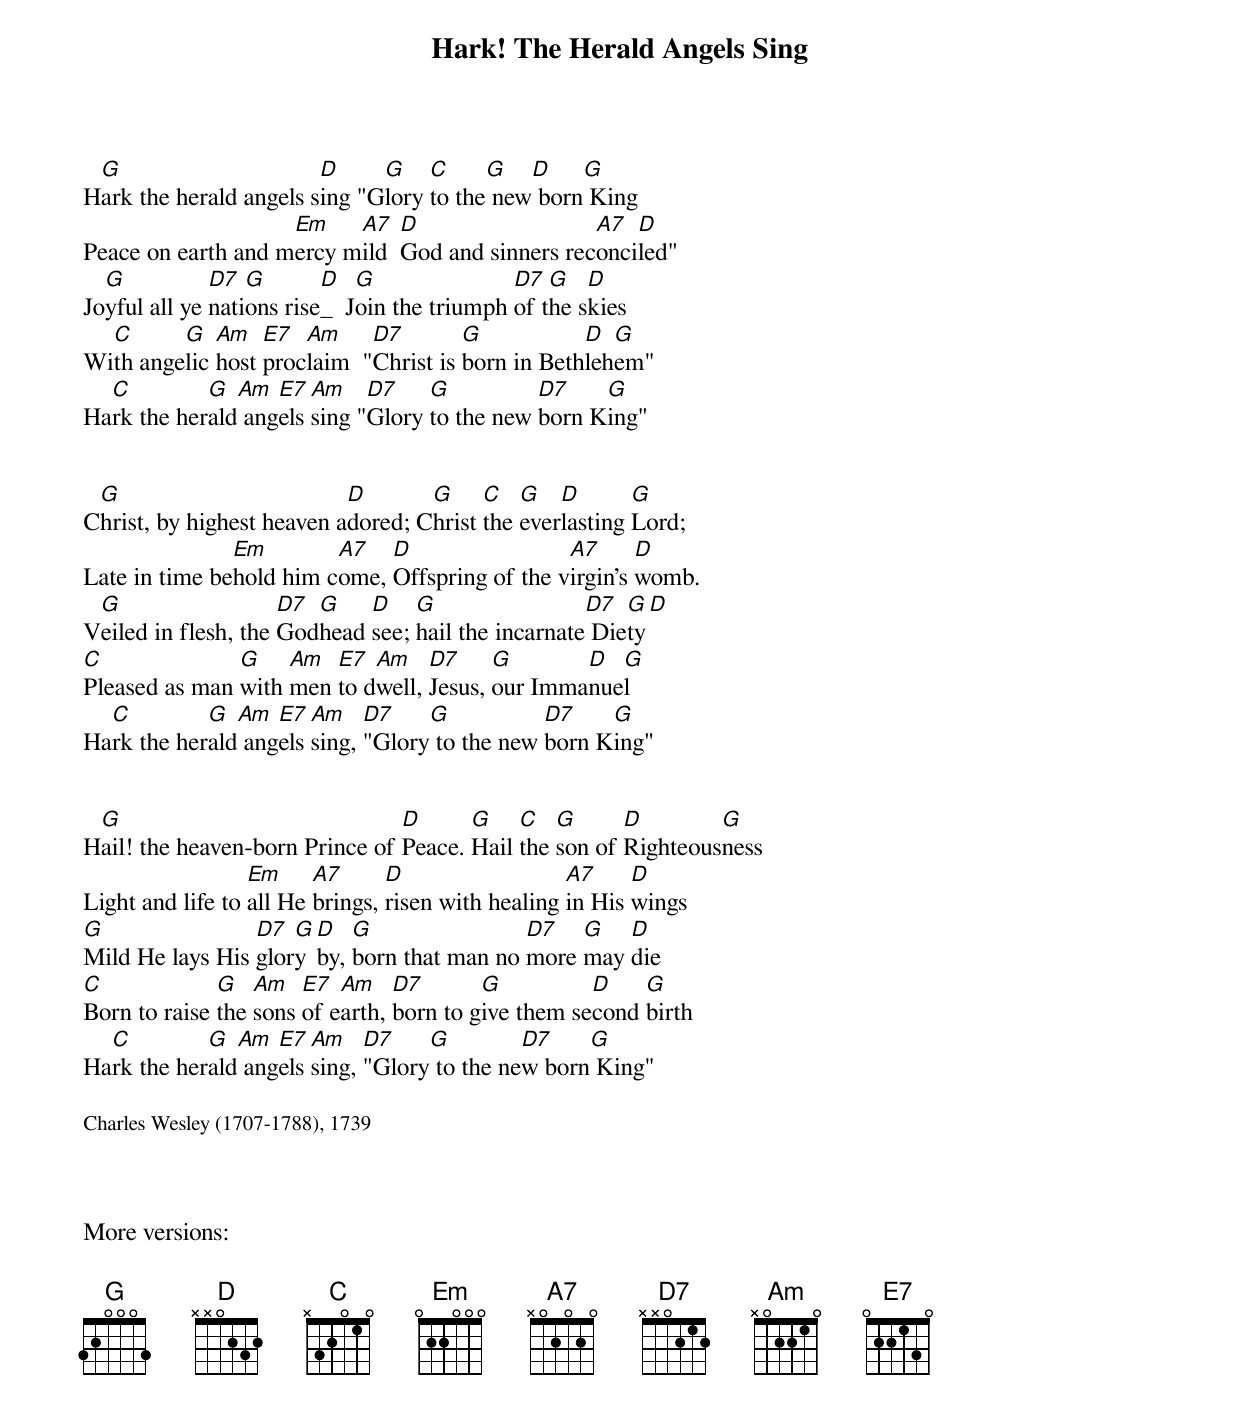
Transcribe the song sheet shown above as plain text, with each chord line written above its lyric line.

Hark! The Herald Angels Sing
 G                      D     G    C     G   D    G
Hark the herald angels sing "Glory to the new born King
                    Em    A7   D                  A7  D
Peace on earth and mercy mild  God and sinners reconciled"
  G           D7  G       D   G               D7  G   D
Joyful all ye nations rise_  Join the triumph of the skies
  C      G   Am   E7  Am     D7        G           D  G
With angelic host proclaim  "Christ is born in Bethlehem"
  C         G  Am  E7  Am    D7    G          D7    G
Hark the herald angels sing "Glory to the new born King"


 G                         D       G     C   G   D       G
Christ, by highest heaven adored; Christ the everlasting Lord;
               Em        A7   D                 A7      D
Late in time behold him come, Offspring of the virgin's womb.
 G                   D7 G    D    G                 D7  G  D
Veiled in flesh, the Godhead see; hail the incarnate Diety
C              G    Am  E7  Am    D7     G       D  G
Pleased as man with men to dwell, Jesus, our Immanuel
  C         G  Am  E7  Am    D7    G           D7    G
Hark the herald angels sing, "Glory to the new born King"


 G                              D      G    C   G      D        G
Hail! the heaven-born Prince of Peace. Hail the son of Righteousness
                  Em     A7      D                  A7     D
Light and life to all He brings, risen with healing in His wings
G                D7  G D   G                D7   G   D
Mild He lays His glory by, born that man no more may die
C             G   Am   E7  Am    D7       G          D    G
Born to raise the sons of earth, born to give them second birth
  C         G  Am  E7  Am    D7    G         D7    G
Hark the herald angels sing, "Glory to the new born King"

<small>Charles Wesley (1707-1788), 1739</small><br>

<https://tabs.ultimate-guitar.com/tab/misc_christmas/hark_the_herald_angels_sing_chords_1116782>

More versions:
<https://www.ultimate-guitar.com/search.php?search_type=title&order=&value=Hark%21+The+Herald+Angels+Sing>
